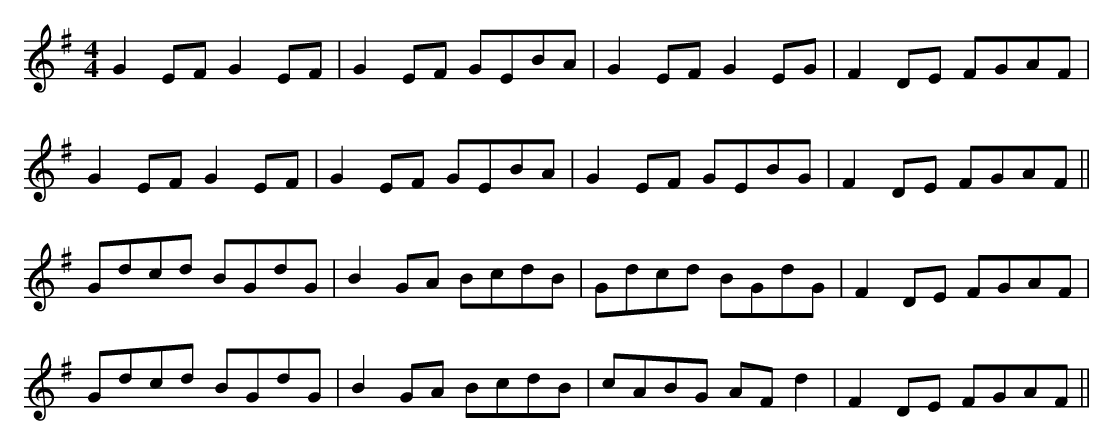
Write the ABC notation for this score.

X:1
M:4/4
K:Emin
G2 EF G2 EF|G2 EF GEBA|G2 EF G2 EG|F2 DE FGAF|
G2 EF G2 EF|G2 EF GEBA|G2 EF GEBG|F2 DE FGAF||
Gdcd BGdG|B2 GA BcdB|Gdcd BGdG|F2 DE FGAF|
Gdcd BGdG|B2 GA BcdB|cABG AF d2|F2 DE FGAF||
